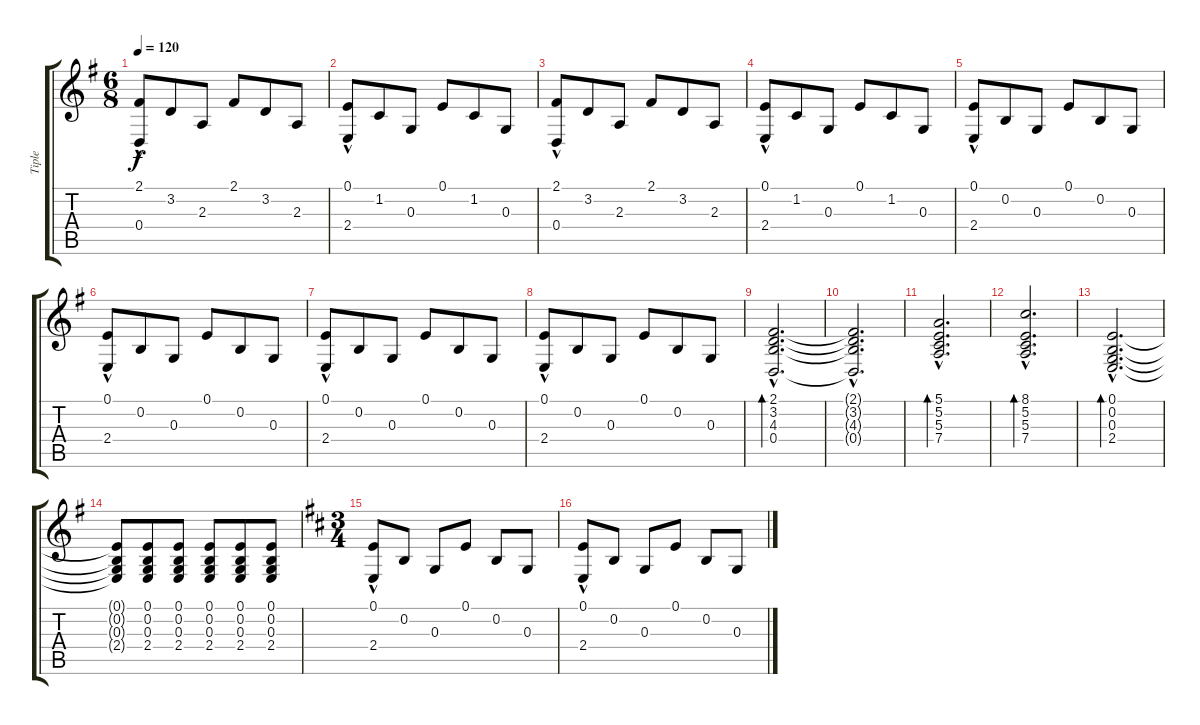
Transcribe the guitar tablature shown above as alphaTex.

\track ("Tiple" "Tiple") {instrument harpsichord}
\staff {score tabs}
\tuning (E4 B3 G3 D3 A2 E2) {hide}
\ts (6 8)
\tempo 120
\clef g2
\ks g
(2.1 0.4{hac}).8{dy f} 3.2.8 2.3.8 2.1.8 3.2.8 2.3.8 |
(0.1 2.4{hac}).8 1.2.8 0.3.8 0.1.8 1.2.8 0.3.8 |
(2.1 0.4{hac}).8 3.2.8 2.3.8 2.1.8 3.2.8 2.3.8 |
(0.1 2.4{hac}).8 1.2.8 0.3.8 0.1.8 1.2.8 0.3.8 |
(0.1 2.4{hac}).8 0.2.8 0.3.8 0.1.8 0.2.8 0.3.8 |
(0.1 2.4{hac}).8 0.2.8 0.3.8 0.1.8 0.2.8 0.3.8 |
(0.1 2.4{hac}).8 0.2.8 0.3.8 0.1.8 0.2.8 0.3.8 |
(0.1 2.4{hac}).8 0.2.8 0.3.8 0.1.8 0.2.8 0.3.8 |
(2.1{hac} 3.2{hac} 4.3{hac} 0.4{hac}).2{d bd 240} |
(2.1{hac t} 3.2{hac t} 4.3{hac t} 0.4{hac t}).2{d} |
(5.1{hac} 5.2{hac} 5.3{hac} 7.4{hac}).2{d bd 240} |
(8.1{hac} 5.2{hac} 5.3{hac} 7.4{hac}).2{d bd 240} |
(0.1{hac} 0.2{hac} 0.3{hac} 2.4{hac}).2{d bd 240} |
(0.1{t} 0.2{t} 0.3{t} 2.4{t}).8 (0.1 0.2 0.3 2.4).8 (0.1 0.2 0.3 2.4).8 (0.1 0.2 0.3 2.4).8 (0.1 0.2 0.3 2.4).8 (0.1 0.2 0.3 2.4).8 |
\ts (3 4)
\ks d
(0.1 2.4{hac}).8 0.2.8 0.3.8 0.1.8 0.2.8 0.3.8 |
(0.1 2.4{hac}).8 0.2.8 0.3.8 0.1.8 0.2.8 0.3.8
